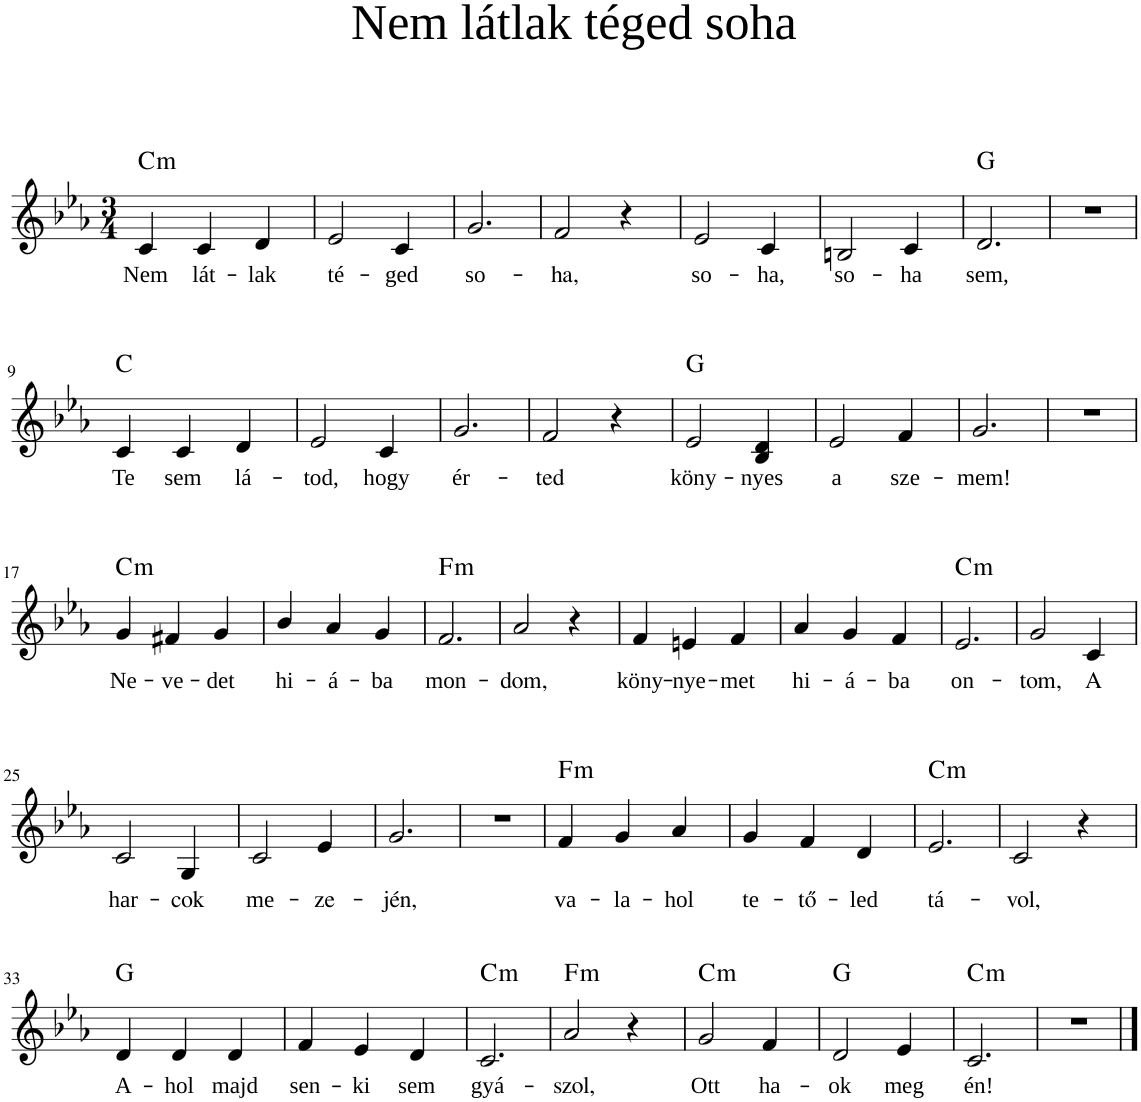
**kern	**text	**harte
*part1	*part1	*part1
*staff1	*staff1	*
*I"Piano	*	*
*I'Pno	*	*
*clefG2	*	*
*k[b-e-a-]	*	*
*M3/4	*	*
=1	=1	=1
!	!LO:LY:b	!LO:H:kt=m
4c/	Nem	C:min
!	!LO:LY:b	!
4c/	lát-	.
!	!LO:LY:b	!
4d/	-lak	.
=2	=2	=2
!	!LO:LY:b	!
2e-/	té-	.
!	!LO:LY:b	!
4c/	-ged	.
=3	=3	=3
!	!LO:LY:b	!
2.g/	so-	.
=4	=4	=4
!	!LO:LY:b	!
2f/	-ha,	.
4r	.	.
=5	=5	=5
!	!LO:LY:b	!
2e-/	so-	.
!	!LO:LY:b	!
4c/	-ha,	.
=6	=6	=6
!	!LO:LY:b	!
2Bn/	so-	.
!	!LO:LY:b	!
4c/	-ha	.
=7	=7	=7
!	!LO:LY:b	!
2.d/	sem,	G:maj
=8	=8	=8
2.r	.	.
!!LO:LB:g=z
=9	=9	=9
!	!LO:LY:b	!
4c/	Te	C:maj
!	!LO:LY:b	!
4c/	sem	.
!	!LO:LY:b	!
4d/	lá-	.
=10	=10	=10
!	!LO:LY:b	!
2e-/	-tod,	.
!	!LO:LY:b	!
4c/	hogy	.
=11	=11	=11
!	!LO:LY:b	!
2.g/	ér-	.
=12	=12	=12
!	!LO:LY:b	!
2f/	-ted	.
4r	.	.
=13	=13	=13
!	!LO:LY:b	!
2e-/	köny-	G:maj
!	!LO:LY:b	!
4B-/ 4d/	-nyes	.
=14	=14	=14
!	!LO:LY:b	!
2e-/	a	.
!	!LO:LY:b	!
4f/	sze-	.
=15	=15	=15
!	!LO:LY:b	!
2.g/	-mem!	.
=16	=16	=16
2.r	.	.
!!LO:LB:g=z
=17	=17	=17
!	!LO:LY:b	!LO:H:kt=m
4g/	Ne-	C:min
!	!LO:LY:b	!
4f#X/	-ve-	.
!	!LO:LY:b	!
4g/	-det	.
=18	=18	=18
!	!LO:LY:b	!
4b-/	hi-	.
!	!LO:LY:b	!
4a-/	-á-	.
!	!LO:LY:b	!
4g/	-ba	.
=19	=19	=19
!	!LO:LY:b	!LO:H:kt=m
2.f/	mon-	F:min
=20	=20	=20
!	!LO:LY:b	!
2a-/	-dom,	.
4r	.	.
=21	=21	=21
!	!LO:LY:b	!
4f/	köny-	.
!	!LO:LY:b	!
4en/	-nye-	.
!	!LO:LY:b	!
4f/	-met	.
=22	=22	=22
!	!LO:LY:b	!
4a-/	hi-	.
!	!LO:LY:b	!
4g/	-á-	.
!	!LO:LY:b	!
4f/	-ba	.
=23	=23	=23
!	!LO:LY:b	!LO:H:kt=m
2.e-/	on-	C:min
=24	=24	=24
!	!LO:LY:b	!
2g/	-tom,	.
!	!LO:LY:b	!
4c/	A	.
!!LO:LB:g=z
=25	=25	=25
!	!LO:LY:b	!
2c/	har-	.
!	!LO:LY:b	!
4G/	-cok	.
=26	=26	=26
!	!LO:LY:b	!
2c/	me-	.
!	!LO:LY:b	!
4e-/	-ze-	.
=27	=27	=27
!	!LO:LY:b	!
2.g/	-jén,	.
=28	=28	=28
2.r	.	.
=29	=29	=29
!	!LO:LY:b	!LO:H:kt=m
4f/	va-	F:min
!	!LO:LY:b	!
4g/	-la-	.
!	!LO:LY:b	!
4a-/	-hol	.
=30	=30	=30
!	!LO:LY:b	!
4g/	te-	.
!	!LO:LY:b	!
4f/	-tő-	.
!	!LO:LY:b	!
4d/	-led	.
=31	=31	=31
!	!LO:LY:b	!LO:H:kt=m
2.e-/	tá-	C:min
=32	=32	=32
!	!LO:LY:b	!
2c/	-vol,	.
4r	.	.
!!LO:LB:g=z
=33	=33	=33
!	!LO:LY:b	!
4d/	A-	G:maj
!	!LO:LY:b	!
4d/	-hol	.
!	!LO:LY:b	!
4d/	majd	.
=34	=34	=34
!	!LO:LY:b	!
4f/	sen-	.
!	!LO:LY:b	!
4e-/	-ki	.
!	!LO:LY:b	!
4d/	sem	.
=35	=35	=35
!	!LO:LY:b	!LO:H:kt=m
2.c/	gyá-	C:min
=36	=36	=36
!	!LO:LY:b	!LO:H:kt=m
2a-/	-szol,	F:min
4r	.	.
=37	=37	=37
!	!LO:LY:b	!LO:H:kt=m
2g/	Ott	C:min
!	!LO:LY:b	!
4f/	ha-	.
=38	=38	=38
!	!LO:LY:b	!
2d/	-ok	G:maj
!	!LO:LY:b	!
4e-/	meg	.
=39	=39	=39
!	!LO:LY:b	!LO:H:kt=m
2.c/	én!	C:min
=40	=40	=40
2.r	.	.
==	==	==
*-	*-	*-
